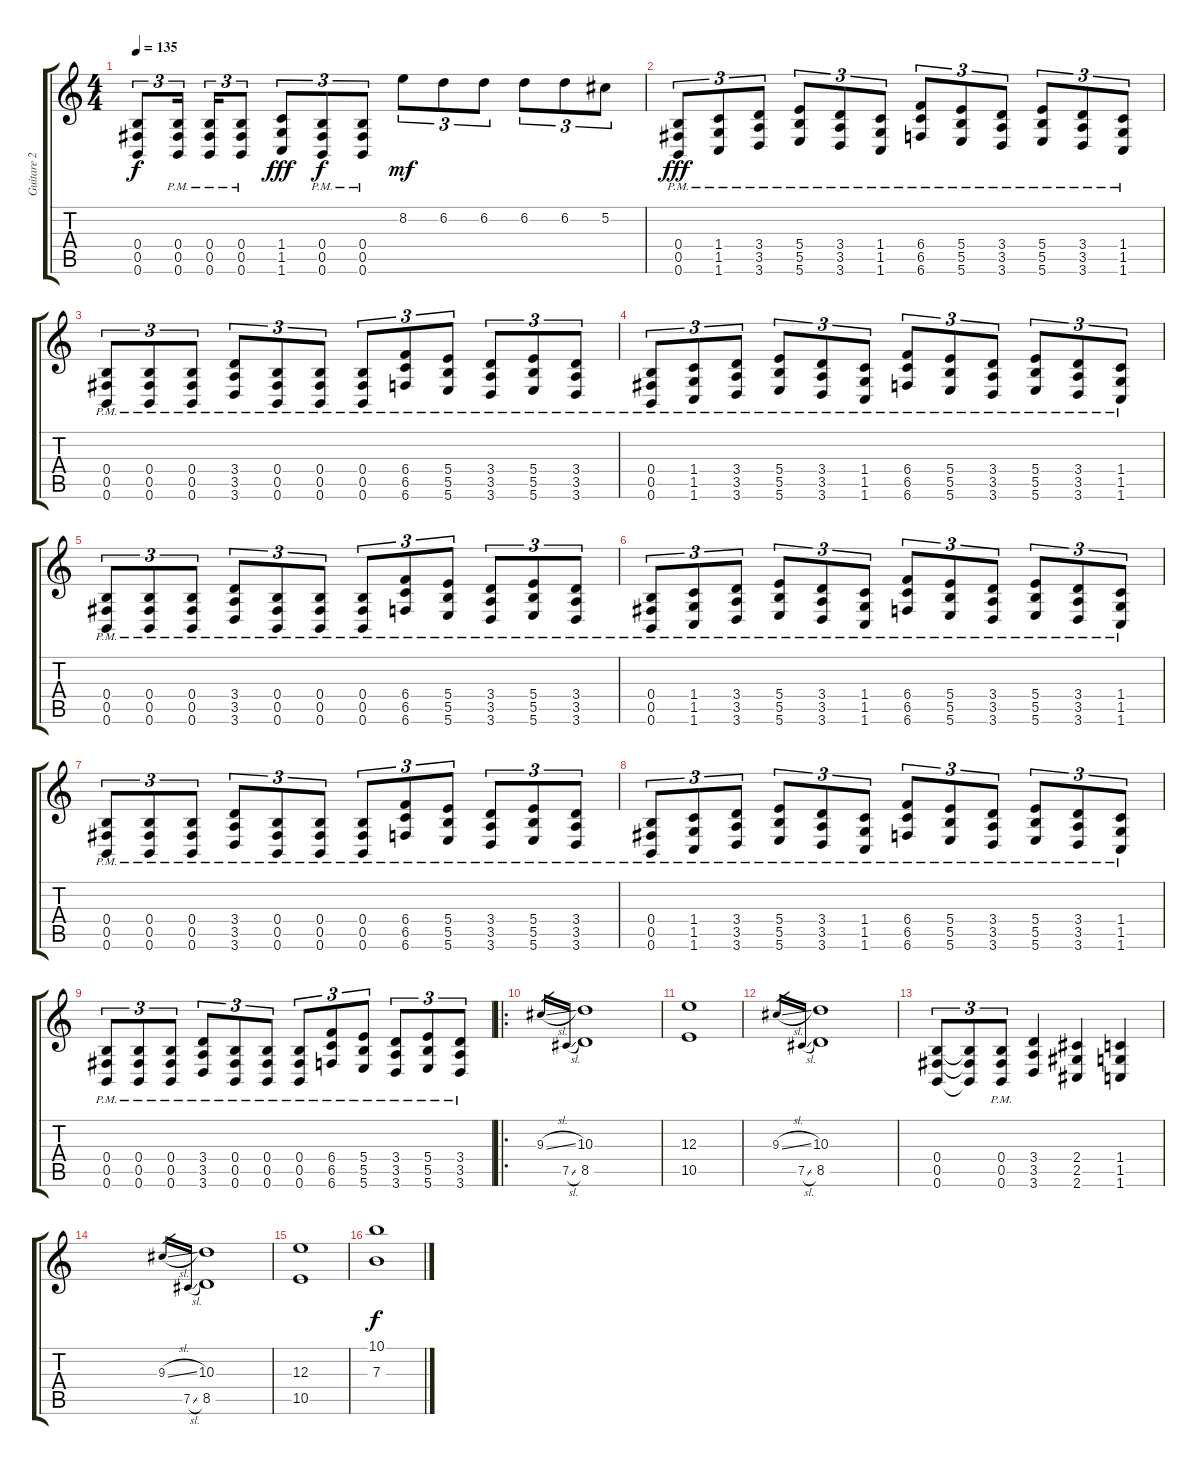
\track ("Guitare 2" "Guitare 2") {instrument distortionguitar}
\staff {score tabs}
\tuning (Db4 Ab3 E3 B2 Gb2 B1) {hide}
\ts (4 4)
\tempo 135
\clef g2
\ks c
(0.4 0.5 0.6).8{tu (3 2) dy f} (0.4{pm} 0.5{pm} 0.6{pm}).16{tu (3 2) beam splitsecondary} (0.4{pm} 0.5{pm} 0.6{pm}).16{tu (3 2)} (0.4{pm} 0.5{pm} 0.6{pm}).8{tu (3 2)} (1.4 1.5 1.6).8{tu (3 2) dy fff} (0.4{pm} 0.5{pm} 0.6{pm}).8{tu (3 2) dy f} (0.4{pm} 0.5{pm} 0.6{pm}).8{tu (3 2)} 8.2.8{tu (3 2) dy mf} 6.2.8{tu (3 2)} 6.2.8{tu (3 2)} 6.2.8{tu (3 2)} 6.2.8{tu (3 2)} 5.2.8{tu (3 2)} |
(0.4{pm} 0.5{pm} 0.6{pm}).8{tu (3 2) dy fff} (1.4{pm} 1.5{pm} 1.6{pm}).8{tu (3 2)} (3.4{pm} 3.5{pm} 3.6{pm}).8{tu (3 2)} (5.4{pm} 5.5{pm} 5.6{pm}).8{tu (3 2)} (3.4{pm} 3.5{pm} 3.6{pm}).8{tu (3 2)} (1.4{pm} 1.5{pm} 1.6{pm}).8{tu (3 2)} (6.4{pm} 6.5{pm} 6.6{pm}).8{tu (3 2)} (5.4{pm} 5.5{pm} 5.6{pm}).8{tu (3 2)} (3.4{pm} 3.5{pm} 3.6{pm}).8{tu (3 2)} (5.4{pm} 5.5{pm} 5.6{pm}).8{tu (3 2)} (3.4{pm} 3.5{pm} 3.6{pm}).8{tu (3 2)} (1.4{pm} 1.5{pm} 1.6{pm}).8{tu (3 2)} |
(0.4{pm} 0.5{pm} 0.6{pm}).8{tu (3 2)} (0.4{pm} 0.5{pm} 0.6{pm}).8{tu (3 2)} (0.4{pm} 0.5{pm} 0.6{pm}).8{tu (3 2)} (3.4{pm} 3.5{pm} 3.6{pm}).8{tu (3 2)} (0.4{pm} 0.5{pm} 0.6{pm}).8{tu (3 2)} (0.4{pm} 0.5{pm} 0.6{pm}).8{tu (3 2)} (0.4{pm} 0.5{pm} 0.6{pm}).8{tu (3 2)} (6.4{pm} 6.5{pm} 6.6{pm}).8{tu (3 2)} (5.4{pm} 5.5{pm} 5.6{pm}).8{tu (3 2)} (3.4{pm} 3.5{pm} 3.6{pm}).8{tu (3 2)} (5.4{pm} 5.5{pm} 5.6{pm}).8{tu (3 2)} (3.4{pm} 3.5{pm} 3.6{pm}).8{tu (3 2)} |
(0.4{pm} 0.5{pm} 0.6{pm}).8{tu (3 2)} (1.4{pm} 1.5{pm} 1.6{pm}).8{tu (3 2)} (3.4{pm} 3.5{pm} 3.6{pm}).8{tu (3 2)} (5.4{pm} 5.5{pm} 5.6{pm}).8{tu (3 2)} (3.4{pm} 3.5{pm} 3.6{pm}).8{tu (3 2)} (1.4{pm} 1.5{pm} 1.6{pm}).8{tu (3 2)} (6.4{pm} 6.5{pm} 6.6{pm}).8{tu (3 2)} (5.4{pm} 5.5{pm} 5.6{pm}).8{tu (3 2)} (3.4{pm} 3.5{pm} 3.6{pm}).8{tu (3 2)} (5.4{pm} 5.5{pm} 5.6{pm}).8{tu (3 2)} (3.4{pm} 3.5{pm} 3.6{pm}).8{tu (3 2)} (1.4{pm} 1.5{pm} 1.6{pm}).8{tu (3 2)} |
(0.4{pm} 0.5{pm} 0.6{pm}).8{tu (3 2)} (0.4{pm} 0.5{pm} 0.6{pm}).8{tu (3 2)} (0.4{pm} 0.5{pm} 0.6{pm}).8{tu (3 2)} (3.4{pm} 3.5{pm} 3.6{pm}).8{tu (3 2)} (0.4{pm} 0.5{pm} 0.6{pm}).8{tu (3 2)} (0.4{pm} 0.5{pm} 0.6{pm}).8{tu (3 2)} (0.4{pm} 0.5{pm} 0.6{pm}).8{tu (3 2)} (6.4{pm} 6.5{pm} 6.6{pm}).8{tu (3 2)} (5.4{pm} 5.5{pm} 5.6{pm}).8{tu (3 2)} (3.4{pm} 3.5{pm} 3.6{pm}).8{tu (3 2)} (5.4{pm} 5.5{pm} 5.6{pm}).8{tu (3 2)} (3.4{pm} 3.5{pm} 3.6{pm}).8{tu (3 2)} |
(0.4{pm} 0.5{pm} 0.6{pm}).8{tu (3 2)} (1.4{pm} 1.5{pm} 1.6{pm}).8{tu (3 2)} (3.4{pm} 3.5{pm} 3.6{pm}).8{tu (3 2)} (5.4{pm} 5.5{pm} 5.6{pm}).8{tu (3 2)} (3.4{pm} 3.5{pm} 3.6{pm}).8{tu (3 2)} (1.4{pm} 1.5{pm} 1.6{pm}).8{tu (3 2)} (6.4{pm} 6.5{pm} 6.6{pm}).8{tu (3 2)} (5.4{pm} 5.5{pm} 5.6{pm}).8{tu (3 2)} (3.4{pm} 3.5{pm} 3.6{pm}).8{tu (3 2)} (5.4{pm} 5.5{pm} 5.6{pm}).8{tu (3 2)} (3.4{pm} 3.5{pm} 3.6{pm}).8{tu (3 2)} (1.4{pm} 1.5{pm} 1.6{pm}).8{tu (3 2)} |
(0.4{pm} 0.5{pm} 0.6{pm}).8{tu (3 2)} (0.4{pm} 0.5{pm} 0.6{pm}).8{tu (3 2)} (0.4{pm} 0.5{pm} 0.6{pm}).8{tu (3 2)} (3.4{pm} 3.5{pm} 3.6{pm}).8{tu (3 2)} (0.4{pm} 0.5{pm} 0.6{pm}).8{tu (3 2)} (0.4{pm} 0.5{pm} 0.6{pm}).8{tu (3 2)} (0.4{pm} 0.5{pm} 0.6{pm}).8{tu (3 2)} (6.4{pm} 6.5{pm} 6.6{pm}).8{tu (3 2)} (5.4{pm} 5.5{pm} 5.6{pm}).8{tu (3 2)} (3.4{pm} 3.5{pm} 3.6{pm}).8{tu (3 2)} (5.4{pm} 5.5{pm} 5.6{pm}).8{tu (3 2)} (3.4{pm} 3.5{pm} 3.6{pm}).8{tu (3 2)} |
(0.4{pm} 0.5{pm} 0.6{pm}).8{tu (3 2)} (1.4{pm} 1.5{pm} 1.6{pm}).8{tu (3 2)} (3.4{pm} 3.5{pm} 3.6{pm}).8{tu (3 2)} (5.4{pm} 5.5{pm} 5.6{pm}).8{tu (3 2)} (3.4{pm} 3.5{pm} 3.6{pm}).8{tu (3 2)} (1.4{pm} 1.5{pm} 1.6{pm}).8{tu (3 2)} (6.4{pm} 6.5{pm} 6.6{pm}).8{tu (3 2)} (5.4{pm} 5.5{pm} 5.6{pm}).8{tu (3 2)} (3.4{pm} 3.5{pm} 3.6{pm}).8{tu (3 2)} (5.4{pm} 5.5{pm} 5.6{pm}).8{tu (3 2)} (3.4{pm} 3.5{pm} 3.6{pm}).8{tu (3 2)} (1.4{pm} 1.5{pm} 1.6{pm}).8{tu (3 2)} |
(0.4{pm} 0.5{pm} 0.6{pm}).8{tu (3 2)} (0.4{pm} 0.5{pm} 0.6{pm}).8{tu (3 2)} (0.4{pm} 0.5{pm} 0.6{pm}).8{tu (3 2)} (3.4{pm} 3.5{pm} 3.6{pm}).8{tu (3 2)} (0.4{pm} 0.5{pm} 0.6{pm}).8{tu (3 2)} (0.4{pm} 0.5{pm} 0.6{pm}).8{tu (3 2)} (0.4{pm} 0.5{pm} 0.6{pm}).8{tu (3 2)} (6.4{pm} 6.5{pm} 6.6{pm}).8{tu (3 2)} (5.4{pm} 5.5{pm} 5.6{pm}).8{tu (3 2)} (3.4{pm} 3.5{pm} 3.6{pm}).8{tu (3 2)} (5.4{pm} 5.5{pm} 5.6{pm}).8{tu (3 2)} (3.4{pm} 3.5{pm} 3.6{pm}).8{tu (3 2)} |
\ro
9.3{sl}.16{gr} 7.5{sl}.16{gr} (10.3 8.5).1{volume 12 balance 6} |
(12.3 10.5).1 |
9.3{sl}.16{gr} 7.5{sl}.16{gr} (10.3 8.5).1 |
(0.4 0.5 0.6).8{tu (3 2)} (0.4{t} 0.5{t} 0.6{t}).8{tu (3 2)} (0.4{pm} 0.5{pm} 0.6{pm}).8{tu (3 2)} (3.4 3.5 3.6).4 (2.4 2.5 2.6).4 (1.4 1.5 1.6).4 |
9.3{sl}.16{gr} 7.5{sl}.16{gr} (10.3 8.5).1{volume 12 balance 6} |
(12.3 10.5).1 |
(10.1 7.3).1{dy f}
